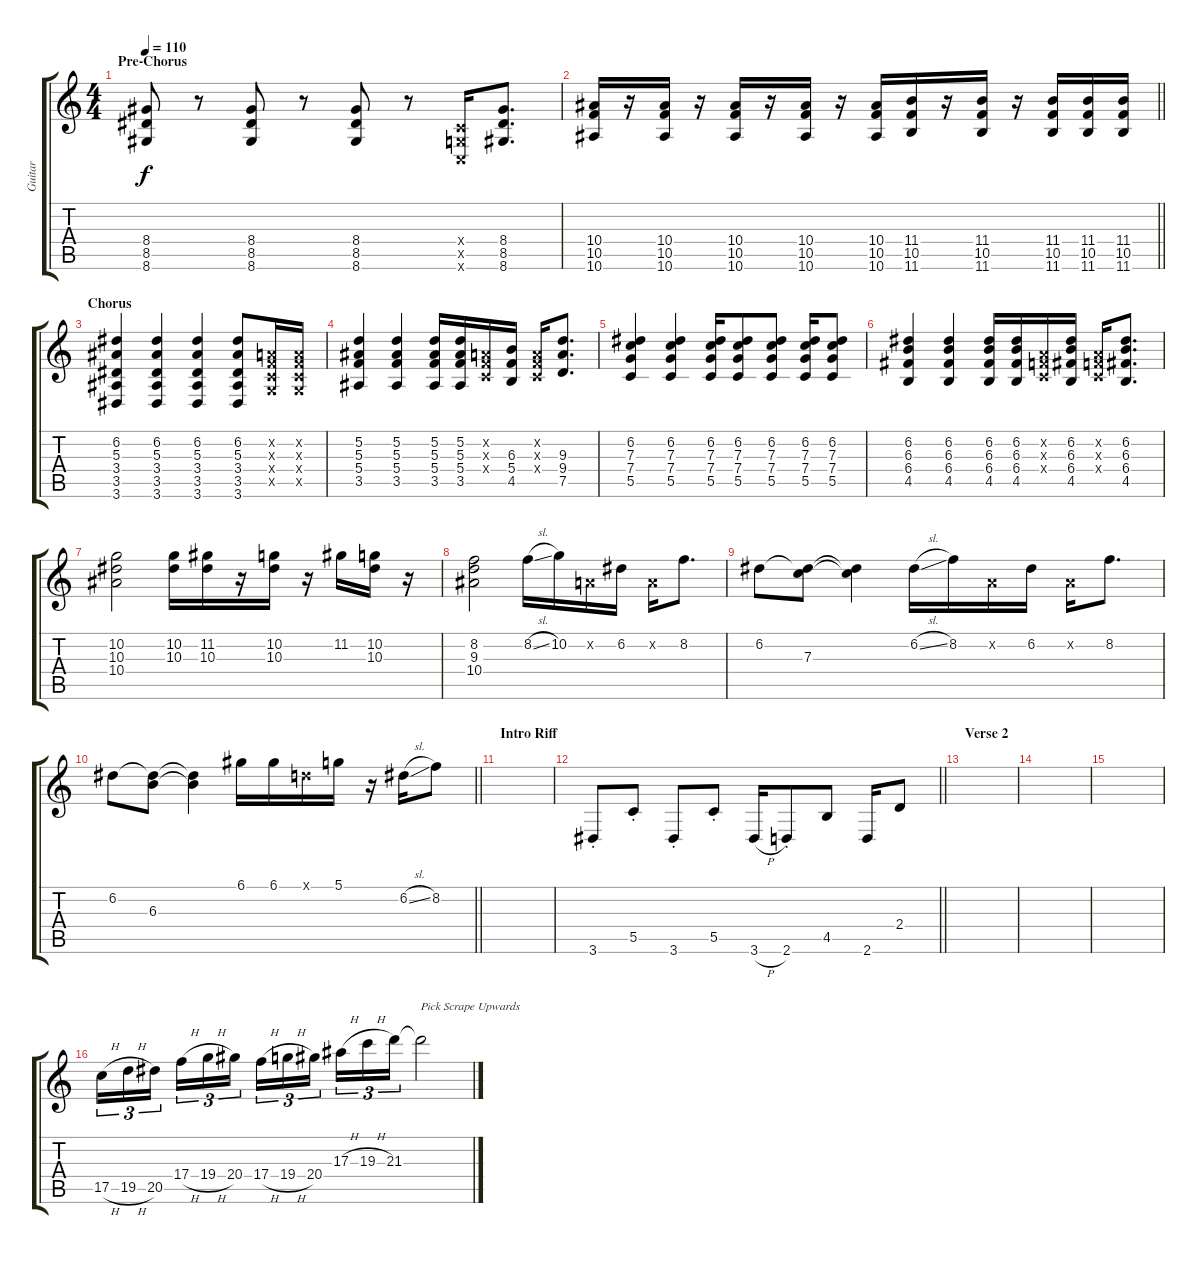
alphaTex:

\track ("Guitar" "Guitar") {instrument overdrivenguitar}
\staff {score tabs}
\tuning (D4 A3 F3 C3 G2 C2) {hide}
\ts (4 4)
\section ("" "Pre-Chorus")
\tempo 110
\clef g2
\ks c
(8.4 8.5 8.6).8{dy f} r.8 (8.4 8.5 8.6).8 r.8 (8.4 8.5 8.6).8 r.8 (0.4{x} 0.5{x} 0.6{x}).16 (8.4 8.5 8.6).8{d} |
\barLineRight lightlight
(10.4 10.5 10.6).16 r.16 (10.4 10.5 10.6).16 r.16 (10.4 10.5 10.6).16 r.16 (10.4 10.5 10.6).16 r.16 (10.4 10.5 10.6).16 (11.4 10.5 11.6).16 r.16 (11.4 10.5 11.6).16 r.16 (11.4 10.5 11.6).16 (11.4 10.5 11.6).16 (11.4 10.5 11.6).16 |
\section ("" "Chorus")
(6.2 5.3 3.4 3.5 3.6).4 (6.2 5.3 3.4 3.5 3.6).4 (6.2 5.3 3.4 3.5 3.6).4 (6.2 5.3 3.4 3.5 3.6).8 (0.2{x} 0.3{x} 0.4{x} 0.5{x}).16 (0.2{x} 0.3{x} 0.4{x} 0.5{x}).16 |
(5.2 5.3 5.4 3.5).4 (5.2 5.3 5.4 3.5).4 (5.2 5.3 5.4 3.5).16 (5.2 5.3 5.4 3.5).16 (0.2{x} 0.3{x} 0.4{x}).16 (6.3 5.4 4.5).16 (0.2{x} 0.3{x} 0.4{x}).16 (9.3 9.4 7.5).8{d} |
(6.2 7.3 7.4 5.5).4 (6.2 7.3 7.4 5.5).4 (6.2 7.3 7.4 5.5).16 (6.2 7.3 7.4 5.5).8 (6.2 7.3 7.4 5.5).8 (6.2 7.3 7.4 5.5).16 (6.2 7.3 7.4 5.5).8 |
(6.2 6.3 6.4 4.5).4 (6.2 6.3 6.4 4.5).4 (6.2 6.3 6.4 4.5).16 (6.2 6.3 6.4 4.5).16 (0.2{x} 0.3{x} 0.4{x}).16 (6.2 6.3 6.4 4.5).16 (0.2{x} 0.3{x} 0.4{x}).16 (6.2 6.3 6.4 4.5).8{d} |
(10.2 10.3 10.4).2 (10.2 10.3).16 (11.2 10.3).16 r.16 (10.2 10.3).16 r.16 11.2.16 (10.2 10.3).16 r.16 |
(8.2 9.3 10.4).2 8.2{sl}.16 10.2.16 0.2{x}.16 6.2.16 0.2{x}.16 8.2.8{d} |
6.2.8 (6.2{t} 7.3).8 (6.2{t} 7.3{t}).4 6.2{sl}.16 8.2.16 0.2{x}.16 6.2.16 0.2{x}.16 8.2.8{d} |
\barLineRight lightlight
6.2.8 (6.2{t} 6.3).8 (6.2{t} 6.3{t}).4 6.1.16 6.1.16 0.1{x}.16 5.1.16 r.16 6.2{sl}.16 8.2.8 |
\section ("" "Intro Riff")
|
\barLineRight lightlight
3.6{st}.8 5.5{st}.8 3.6{st}.8 5.5{st}.8 3.6{h}.16 2.6{st}.8 4.5.8 2.6.16 2.4.8 |
\section ("" "Verse 2")
|
|
|
17.5{h}.16{tu (3 2)} 19.5{h}.16{tu (3 2)} 20.5.16{tu (3 2) beam splitsecondary} 17.4{h}.16{tu (3 2)} 19.4{h}.16{tu (3 2)} 20.4.16{tu (3 2)} 17.4{h}.16{tu (3 2)} 19.4{h}.16{tu (3 2)} 20.4.16{tu (3 2) beam splitsecondary} 17.3{h}.16{tu (3 2)} 19.3{h}.16{tu (3 2)} 21.3.16{tu (3 2)} 21.3{t}.2{txt "Pick Scrape Upwards"}
